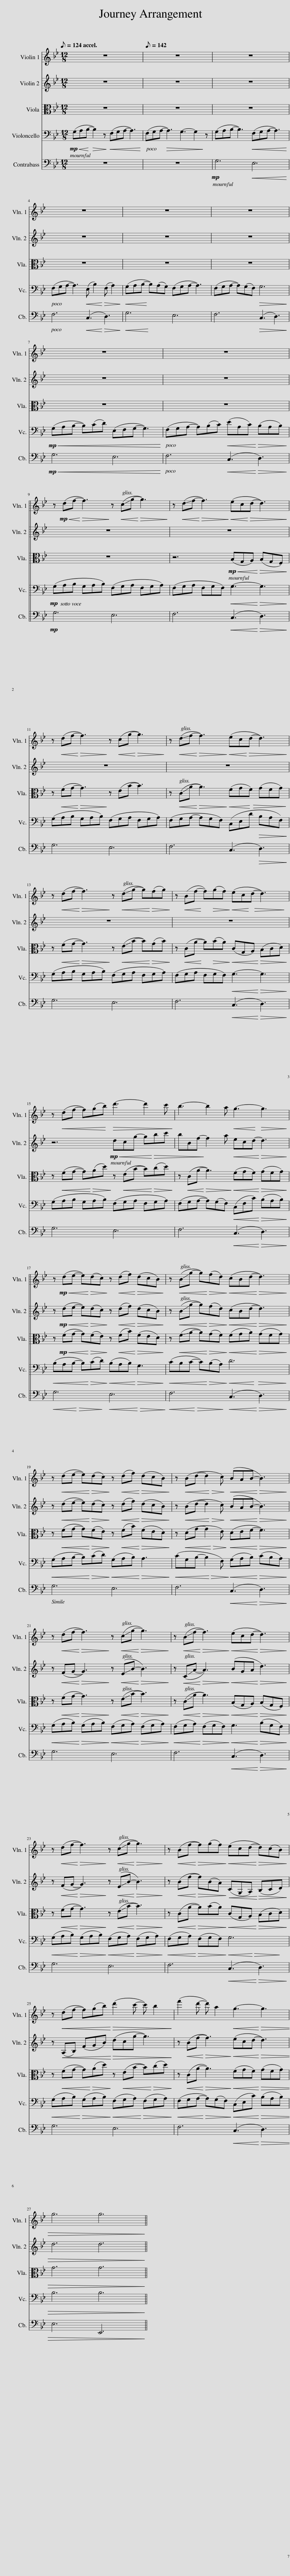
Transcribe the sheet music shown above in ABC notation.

X:1
%%score 1 2 3 4 5
L:1/8
Q:1/8=124
M:12/8
I:linebreak $
K:Bb
V:1 treble
V:2 treble
V:3 alto
V:4 bass
V:5 bass transpose=-12
V:1
 z12 |[Q:1/8=142] z12 | z12 |$ z12 | z12 | %5
 z12 |$ z12 | z12 |$ z!mp!!<(! (df-!<)!!>(! f3)!>)! z!<(! (!-(!c!-)!g-!<)!!>(! g3)!>)! | z!<(! (!-(!d!-)!f-!<)!!>(! f3)!>)!!<(! (ec!<)!!>(!d- d3)!>)! |$ %10
 z!<(! (df-!<)!!>(! f3)!>)! z!<(! (cg-!<)!!>(! g3)!>)! | z!<(! (!-(!d!-)!f-!<)!!>(! f3)!>)!!<(! (ec!<)!!>(!d- d3)!>)! |$ z!<(! (df-!<)!!>(! f3)!>)! z!<(! (!-(!d!-)!g- g)!<)!!>(!(fg)!>)! | z!<(! (Bf- f)!<)!!>(!(gf)!>)!!<(! (ec!<)!!>(!d- d3)!>)! |$ z!<(! (df- f)(gb)!<)!!>(! d'3- d'2 c'!>)! | %15
 b3- b2 a!<(! g3-!>(! g3!<)!!>)! |$ z!mp!!<(! (de- e)!<)!!>(!(dc)!>)! z!<(! (df)!<)!!>(! (dcB)!>)! | z!<(! (!-(!B!-)!g- g)!<)!!>(!(fd)!>)!!<(! (cBd-!<)!!>(! d3)!>)! |$ z!<(! (de- e)!<)!!>(!(dc)!>)! z!<(! (df)!<)!!>(! (dcB)!>)! | z!<(! (Bd- d2!<)!!>(! c)!>)!!<(! (BAB-!<)!!>(! B3)!>)! |$ %20
 z!<(! (df-!<)!!>(! f3)!>)! z!<(! (!-(!c!-)!g-!<)!!>(! g3)!>)! | z!<(! (!-(!B!-)!f-!<)!!>(! f3)!>)!!<(! (ecd-!<)!!>(! d3)!>)! |$ z!<(! (df-!<)!!>(! f3)!>)! z!<(! (!-(!c!-)!g-!<)!!>(! g3)!>)! | z!<(! (Bf-!<)!!>(! f)(gf)!>)!!<(! (ecd-!<)!!>(! d)(cB)!>)! |$ z!<(! (df- f)(gb)!<)!!>(! (d'2 c'- c') b2!>)! | %25
 (f'2 d'- d') a2!<(! g3-!<)!!>(! g3 |$ g6 g6!>)! || %27
V:2
 z12 | z12 | z12 |$ z12 | z12 | %5
 z12 |$ z12 | z12 |$ z12 | z12 |$ %10
 z12 | z12 |$ z12 | z12 |$ z6!mp!!<(! dcg- g!<)!!>(!bc' | %15
 bBf-!>)! f2 a!<(! ecd-!<)!!>(! d3!>)! |$ z!mp!!<(! (de- e)!<)!!>(!(dc)!>)! z!<(! (df)!<)!!>(! (dcB)!>)! | z!<(! (!-(!B!-)!g- g)!<)!!>(!(fd)!>)!!<(! (cBd-!<)!!>(! d3)!>)! |$ z!<(! (de- e)!<)!!>(!(dc)!>)! z!<(! (df)!<)!!>(! (dcB)!>)! | z!<(! (Bd- d2!<)!!>(! c)!>)!!<(! (BAB-!<)!!>(! B3)!>)! |$ %20
 z!<(! (FG-!<)!!>(! G3)!>)! z!<(! (!-(!E!-)!B-!<)!!>(! B3)!>)! | z!<(! (!-(!C!-)!A-!<)!!>(! A3)!>)!!<(! (BGA!<)!!>(! d3)!>)! |$ z!<(! (FG-!<)!!>(! G3)!>)! z!<(! (!-(!E!-)!B-!<)!!>(! B3)!>)! | z!<(! (Bf-!<)!!>(! f)(BA)!>)!!<(! (CG,A,)!<)!!>(! (B,CD)!>)! |$ z!<(! (A,B,) (FGB)!<)!!>(! (dcg- g3)!>)! | %25
 z!<(! (Bf-!<)!!>(! f3)!>)!!<(! (ecd-!<)!!>(! d3) |$ d6 d6!>)! || %27
V:3
 z12 | z12 | z12 |$ z12 | z12 | %5
 z12 |$ z12 | z12 |$ z12 | z6!mp!!<(! (B,G,A,)!<)!!>(! (B,G,F,)!>)! |$ %10
 z!<(! (FG-!<)!!>(! G3)!>)! z (EB- B3) | z!<(! (!-(!C!-)!A-!<)!!>(! A3)!>)!!<(! (FGF)!<)!!>(! (GFG)!>)! |$ z!<(! (FG-!<)!!>(! G3)!>)! z!<(! (!-(!E!-)!B- B)!<)!!>(!(GB)!>)! | z!<(! (CA-!<)! A)!>(!(BA)!>)!!<(! (CG,A,)!<)!!>(! (B,CD)!>)! |$ z!<(! (FG- G)!<)!!>(!(Ad)!>)! z!<(! (EB- B)!<)!!>(!(cd)!>)! | %15
 z!<(! (CA-!<)!!>(! A3)!>)!!<(! (FGF)!<)!!>(! (GFG)!>)! |$ z!mp!!<(! (FG- G)!<)!!>(!(FE)!>)! z!<(! (FB)!<)!!>(! (FED)!>)! | z!<(! (!-(!F!-)!A- A)!<)!!>(!(GF)!>)!!<(! (FGA)!<)!!>(! (GFG)!>)! |$ z!<(! (FG- G)!<)!!>(!(FE)!>)! z!<(! (FB)!<)!!>(! (FED)!>)! | z!<(! (DG- G2!<)!!>(! E)!>)!!<(! (DEF-!<)!!>(! F3)!>)! |$ %20
 z!<(! (FG-!<)!!>(! G3)!>)! z!<(! (!-(!E!-)!B-!<)!!>(! B3)!>)! | z!<(! (!-(!C!-)!A-!<)!!>(! A3)!>)!!<(! (B,G,A,)!<)!!>(! (B,G,F,)!>)! |$ z!<(! (FG-!<)!!>(! G3)!>)! z!<(! (!-(!E!-)!B-!<)!!>(! B3)!>)! | z!<(! (CA-!<)!!>(! A)(BA)!>)!!<(! (CG,A,)!<)!!>(! (B,CD)!>)! |$ z!<(! (FG- G)!<)!!>(!(Ad)!>)! z!<(! (EB- B)!<)!!>(!(cd)!>)! | %25
 z!<(! (CA-!<)!!>(! A3)!>)!!<(! (FGF)!<)!!>(! (GFG) |$ G6 G6!>)! || %27
V:4
!mp!!<(! (G,A,B,-!<)!!>(! B,2)!>)! z!<(! (F,G,A,- A,3)!<)! | (F,G,A,-!>(! A,3) G,3- G,2!>)! z | (G,A,B,- B,3)!<(! (F,G,A,- A,3)!<)! |$ (F,G,A,- A,3)!<(! (E, B,2)!<)!!>(! (F, A,2)!>)! |!<(! (G,A,B,-!<)! B,)(A,G,) (F,G,A,- A,3) | %5
 (F,G,A,- A,)(G,F,)!>(! G,6!>)! |$!mp!!<(! (G,A,B,- B,)(CD) (E,F,G,- G,3)!<)! | (F,G,A,- A,)(B,C)!<(! (EA,C)!<)!!>(! (B,A,B,)!>)! |$!mp! (G,A,B, G,A,B,) (F,G,A, F,G,A,) | (F,G,A, F,G,F,)!<(! G,3-!<)!!>(! G,3!>)! |$ %10
 (G,A,B, G,A,B,) (F,G,A, F,G,A,) | (F,G,A,- A,G,F,) (C,E,D!>(! B,A,F,)!>)! |$ (G,A,B, G,A,B,) (F,G,A, F,G,A,) | (F,G,A, F,G,F,)!<(! G,3-!<)!!>(! G,3!>)! |$ (G,A,B, G,A,B,) (F,G,A, F,G,A,) | %15
 (F,G,A,- A,)(G,F,)!<(! (C,F,C)!<)!!>(! (B,A,B,)!>)! |$!<(! (B,A,B,- B,)!<)!!>(!(CD)!>)!!<(! (B,A,B,)!<)!!>(! G,3!>)! |!<(! (CB,C- C)!<)!!>(!(B,A,)!>)!!<(!!>(! D6!<)!!>)! |$!<(! (G,A,B,- B,)!<)!!>(!(CD)!>)!!<(! (G,A,B,)!<)!!>(! A,3!>)! |!<(! (CG,B,- B,2!<)!!>(! F,)!>)!!<(! (G,A,B,)!<)!!>(! (CB,A,)!>)! |$ %20
!<(! (G,A,B,)!<)!!>(! (G,A,B,)!>)!!<(! (F,G,A,)!<)!!>(! (F,G,A,)!>)! |!<(! (F,G,A,)!<)!!>(! (F,G,F,)!>)!!<(! G,3!<)!!>(! (B,G,F,)!>)! |$!<(! (G,A,B,)!<)!!>(! (G,A,B,)!>)!!<(! (F,G,A,)!<)!!>(! (F,G,A,)!>)! |!<(! (F,G,A,)!<)!!>(! (F,G,F,)!>)!!<(!!>(! G,6!<)!!>)! |$!<(! (G,A,B,)!<)!!>(! (G,A,B,)!>)!!<(! (F,G,A,)!<)!!>(! (F,G,A,)!>)! | %25
!<(! (F,G,A,-!<)!!>(! A,)(G,F,)!>)!!<(! (C,E,C)!<)!!>(! (B,A,B,) |$ B,6 B,6!>)! || %27
V:5
 z12 | z12 |!mp! G,6!<(! E,6!<)! |$ F,6!<(! (C,3!<)!!>(! D,3)!>)! |!<(! G,6!<)! E,6 | %5
 F,6!>(! (C,3 D,3)!>)! |$!mp!!<(! G,6 E,6!<)! | F,6!<(! (C,3!<)!!>(! D,3)!>)! |$!mp! G,6 E,6 | F,6!<(! (C,3!<)!!>(! D,3)!>)! |$ %10
 G,6 E,6 | F,6 (C,3!>(! D,3)!>)! |$ G,6 E,6 | F,6!<(! (C,3!<)!!>(! D,3)!>)! |$ G,6 E,6 | %15
 F,6!<(! (C,3!<)!!>(! D,3)!>)! |$!<(!!>(! G,6!<)!!>)!!<(!!>(! E,6!<)!!>)! |!<(!!>(! F,6!<)!!>)!!<(! (C,3!<)!!>(! D,3)!>)! |$ G,6 E,6 | F,6!<(! (C,3!<)!!>(! D,3)!>)! |$ %20
 G,6 E,6 | F,6!<(! (C,3!<)!!>(! D,3)!>)! |$ G,6 E,6 | F,6!<(! (C,3!<)!!>(! D,3)!>)! |$ G,6 E,6 | %25
 F,6!<(! (C,3!<)!!>(! D,3) |$ E,6 E,,6!>)! || %27
